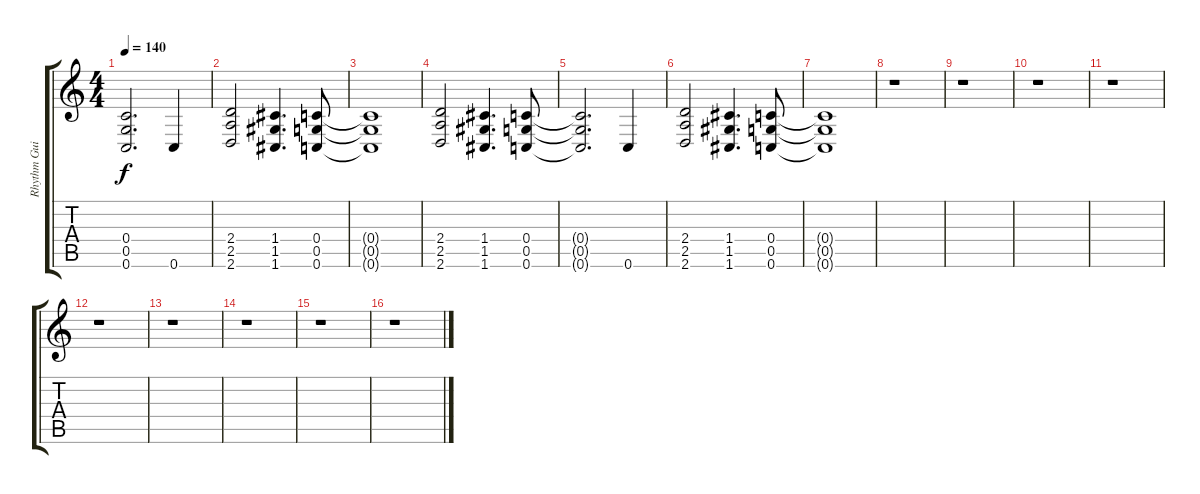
\track ("Rhythm Guitar" "Rhythm Gui") {instrument distortionguitar}
\staff {score tabs}
\tuning (D4 A3 F3 C3 G2 C2) {hide}
\ts (4 4)
\tempo 140
\clef g2
\ks c
(0.4{t} 0.5{t} 0.6{t}).2{d dy f} 0.6.4 |
(2.4 2.5 2.6).2 (1.4 1.5 1.6).4{d} (0.4 0.5 0.6).8 |
(0.4{t} 0.5{t} 0.6{t}).1 |
(2.4 2.5 2.6).2 (1.4 1.5 1.6).4{d} (0.4 0.5 0.6).8 |
(0.4{t} 0.5{t} 0.6{t}).2{d} 0.6.4 |
(2.4 2.5 2.6).2 (1.4 1.5 1.6).4{d} (0.4 0.5 0.6).8 |
(0.4{t} 0.5{t} 0.6{t}).1 |
r.1 |
r.1 |
r.1 |
r.1 |
r.1 |
r.1 |
r.1 |
r.1 |
r.1
